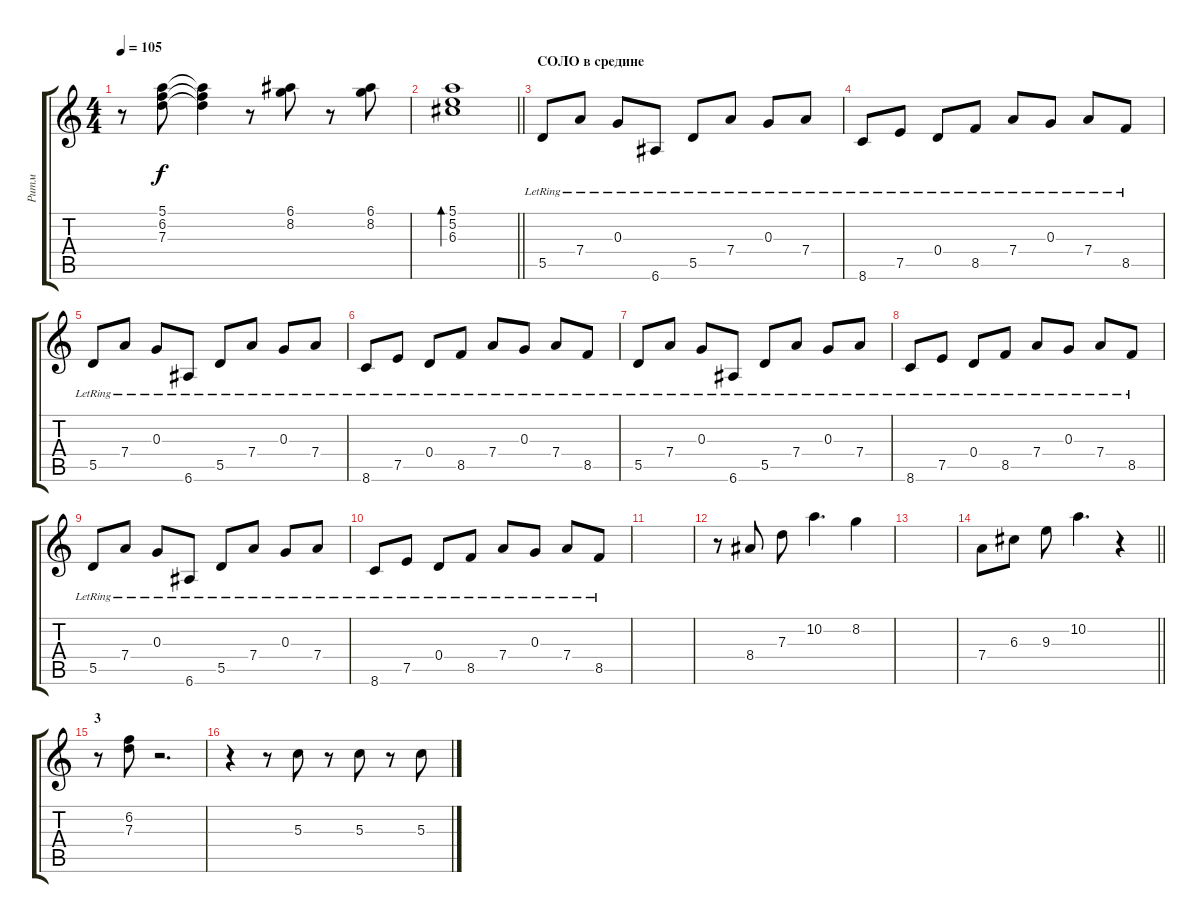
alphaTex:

\track ("Ритм" "Ритм") {instrument electricguitarclean}
\staff {score tabs}
\tuning (E4 B3 G3 D3 A2 E2) {hide}
\ts (4 4)
\tempo 105
\clef g2
\ks c
r.8{dy f} (5.1 6.2 7.3).8 (5.1{t} 6.2{t} 7.3{t}).4 r.8 (6.1 8.2).8 r.8 (6.1 8.2).8 |
\barLineRight lightlight
(5.1 5.2 6.3).1{bd 240} |
\section ("" "СОЛО в средине")
5.5{lr}.8 7.4{lr}.8 0.3{lr}.8 6.6{lr}.8 5.5{lr}.8 7.4{lr}.8 0.3{lr}.8 7.4{lr}.8 |
8.6{lr}.8 7.5{lr}.8 0.4{lr}.8 8.5{lr}.8 7.4{lr}.8 0.3{lr}.8 7.4{lr}.8 8.5{lr}.8 |
5.5{lr}.8 7.4{lr}.8 0.3{lr}.8 6.6{lr}.8 5.5{lr}.8 7.4{lr}.8 0.3{lr}.8 7.4{lr}.8 |
8.6{lr}.8 7.5{lr}.8 0.4{lr}.8 8.5{lr}.8 7.4{lr}.8 0.3{lr}.8 7.4{lr}.8 8.5{lr}.8 |
5.5{lr}.8 7.4{lr}.8 0.3{lr}.8 6.6{lr}.8 5.5{lr}.8 7.4{lr}.8 0.3{lr}.8 7.4{lr}.8 |
8.6{lr}.8 7.5{lr}.8 0.4{lr}.8 8.5{lr}.8 7.4{lr}.8 0.3{lr}.8 7.4{lr}.8 8.5{lr}.8 |
5.5{lr}.8 7.4{lr}.8 0.3{lr}.8 6.6{lr}.8 5.5{lr}.8 7.4{lr}.8 0.3{lr}.8 7.4{lr}.8 |
8.6{lr}.8 7.5{lr}.8 0.4{lr}.8 8.5{lr}.8 7.4{lr}.8 0.3{lr}.8 7.4{lr}.8 8.5{lr}.8 |
|
r.8 8.4.8 7.3.8 10.2.4{d} 8.2.4 |
|
\barLineRight lightlight
7.4.8 6.3.8 9.3.8 10.2.4{d} r.4 |
\section ("" "3")
r.8 (6.2 7.3).8 r.2{d} |
r.4 r.8 5.3.8 r.8 5.3.8 r.8 5.3.8
